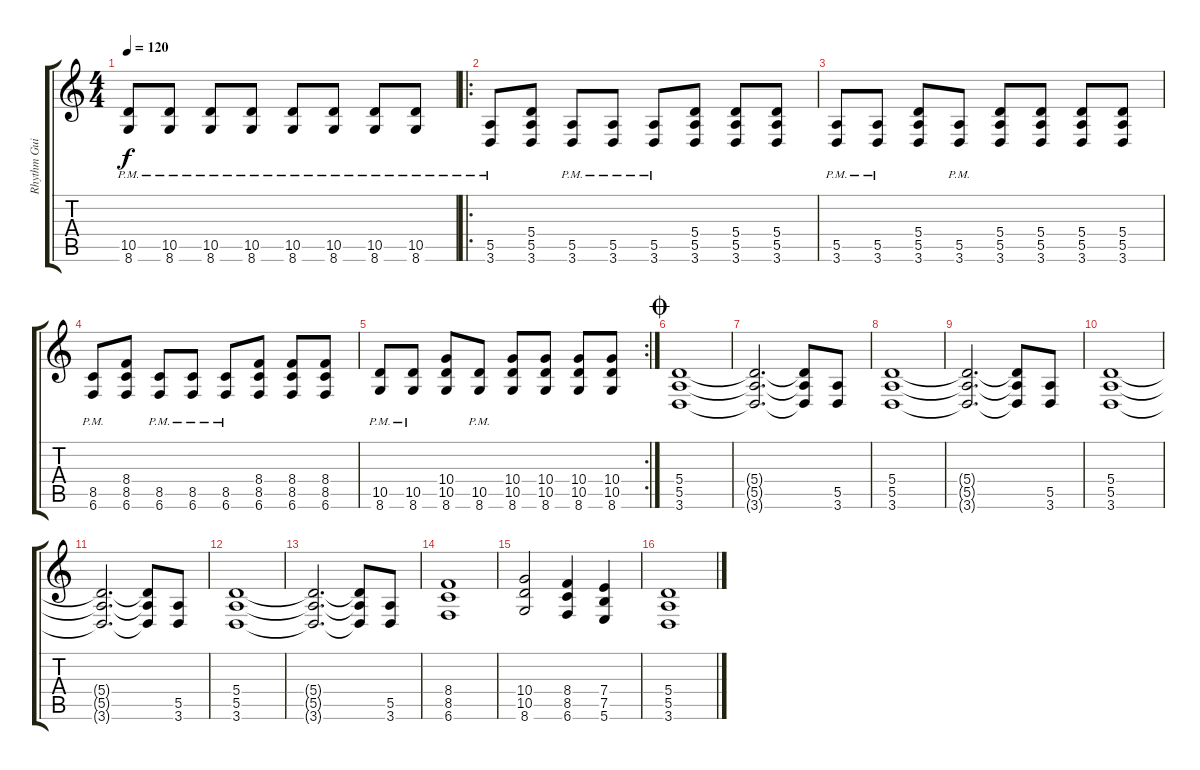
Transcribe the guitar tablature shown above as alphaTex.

\track ("Rhythm Guitar 2" "Rhythm Gui") {instrument distortionguitar}
\staff {score tabs}
\tuning (B3 Gb3 D3 A2 E2 B1) {hide}
\ts (4 4)
\tempo 120
\clef g2
\ks c
(10.5{pm} 8.6{pm}).8{dy f} (10.5{pm} 8.6{pm}).8 (10.5{pm} 8.6{pm}).8 (10.5{pm} 8.6{pm}).8 (10.5{pm} 8.6{pm}).8 (10.5{pm} 8.6{pm}).8 (10.5{pm} 8.6{pm}).8 (10.5{pm} 8.6{pm}).8 |
\ro
(5.5{pm} 3.6{pm}).8 (5.4 5.5 3.6).8 (5.5{pm} 3.6{pm}).8 (5.5{pm} 3.6{pm}).8 (5.5{pm} 3.6{pm}).8 (5.4 5.5 3.6).8 (5.4 5.5 3.6).8 (5.4 5.5 3.6).8 |
(5.5{pm} 3.6{pm}).8 (5.5{pm} 3.6{pm}).8 (5.4 5.5 3.6).8 (5.5{pm} 3.6{pm}).8 (5.4 5.5 3.6).8 (5.4 5.5 3.6).8 (5.4 5.5 3.6).8 (5.4 5.5 3.6).8 |
(8.5{pm} 6.6{pm}).8 (8.4 8.5 6.6).8 (8.5{pm} 6.6{pm}).8 (8.5{pm} 6.6{pm}).8 (8.5{pm} 6.6{pm}).8 (8.4 8.5 6.6).8 (8.4 8.5 6.6).8 (8.4 8.5 6.6).8 |
\rc 2
(10.5{pm} 8.6{pm}).8 (10.5{pm} 8.6{pm}).8 (10.4 10.5 8.6).8 (10.5{pm} 8.6{pm}).8 (10.4 10.5 8.6).8 (10.4 10.5 8.6).8 (10.4 10.5 8.6).8 (10.4 10.5 8.6).8 |
\jump coda
(5.4 5.5 3.6).1 |
(5.4{t} 5.5{t} 3.6{t}).2{d} (5.4{t} 5.5{t} 3.6{t}).8 (5.5 3.6).8 |
(5.4 5.5 3.6).1 |
(5.4{t} 5.5{t} 3.6{t}).2{d} (5.4{t} 5.5{t} 3.6{t}).8 (5.5 3.6).8 |
(5.4 5.5 3.6).1 |
(5.4{t} 5.5{t} 3.6{t}).2{d} (5.4{t} 5.5{t} 3.6{t}).8 (5.5 3.6).8 |
(5.4 5.5 3.6).1 |
(5.4{t} 5.5{t} 3.6{t}).2{d} (5.4{t} 5.5{t} 3.6{t}).8 (5.5 3.6).8 |
(8.4 8.5 6.6).1 |
(10.4 10.5 8.6).2 (8.4 8.5 6.6).4 (7.4 7.5 5.6).4 |
(5.4 5.5 3.6).1
